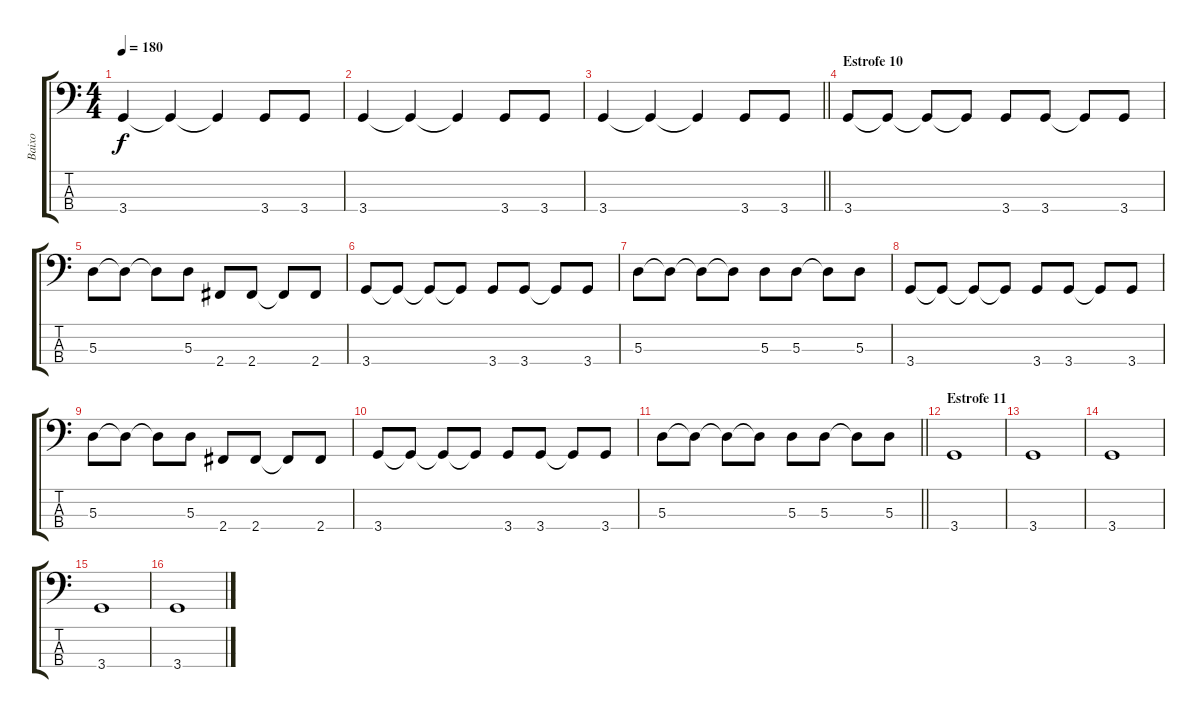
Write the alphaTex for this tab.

\track ("Baixo" "Baixo") {instrument electricbassfinger}
\staff {score tabs}
\tuning (G2 D2 A1 E1) {hide}
\ts (4 4)
\tempo 180
\clef f4
\ks c
3.4.4{dy f} 3.4{t}.4 3.4{t}.4 3.4.8 3.4.8 |
3.4.4 3.4{t}.4 3.4{t}.4 3.4.8 3.4.8 |
\barLineRight lightlight
3.4.4 3.4{t}.4 3.4{t}.4 3.4.8 3.4.8 |
\section ("" "Estrofe 10")
3.4.8 3.4{t}.8 3.4{t}.8 3.4{t}.8 3.4.8 3.4.8 3.4{t}.8 3.4.8 |
5.3.8 5.3{t}.8 5.3{t}.8 5.3.8 2.4.8 2.4.8 2.4{t}.8 2.4.8 |
3.4.8 3.4{t}.8 3.4{t}.8 3.4{t}.8 3.4.8 3.4.8 3.4{t}.8 3.4.8 |
5.3.8 5.3{t}.8 5.3{t}.8 5.3{t}.8 5.3.8 5.3.8 5.3{t}.8 5.3.8 |
3.4.8 3.4{t}.8 3.4{t}.8 3.4{t}.8 3.4.8 3.4.8 3.4{t}.8 3.4.8 |
5.3.8 5.3{t}.8 5.3{t}.8 5.3.8 2.4.8 2.4.8 2.4{t}.8 2.4.8 |
3.4.8 3.4{t}.8 3.4{t}.8 3.4{t}.8 3.4.8 3.4.8 3.4{t}.8 3.4.8 |
\barLineRight lightlight
5.3.8 5.3{t}.8 5.3{t}.8 5.3{t}.8 5.3.8 5.3.8 5.3{t}.8 5.3.8 |
\section ("" "Estrofe 11")
3.4.1 |
3.4.1 |
3.4.1 |
3.4.1 |
3.4.1
